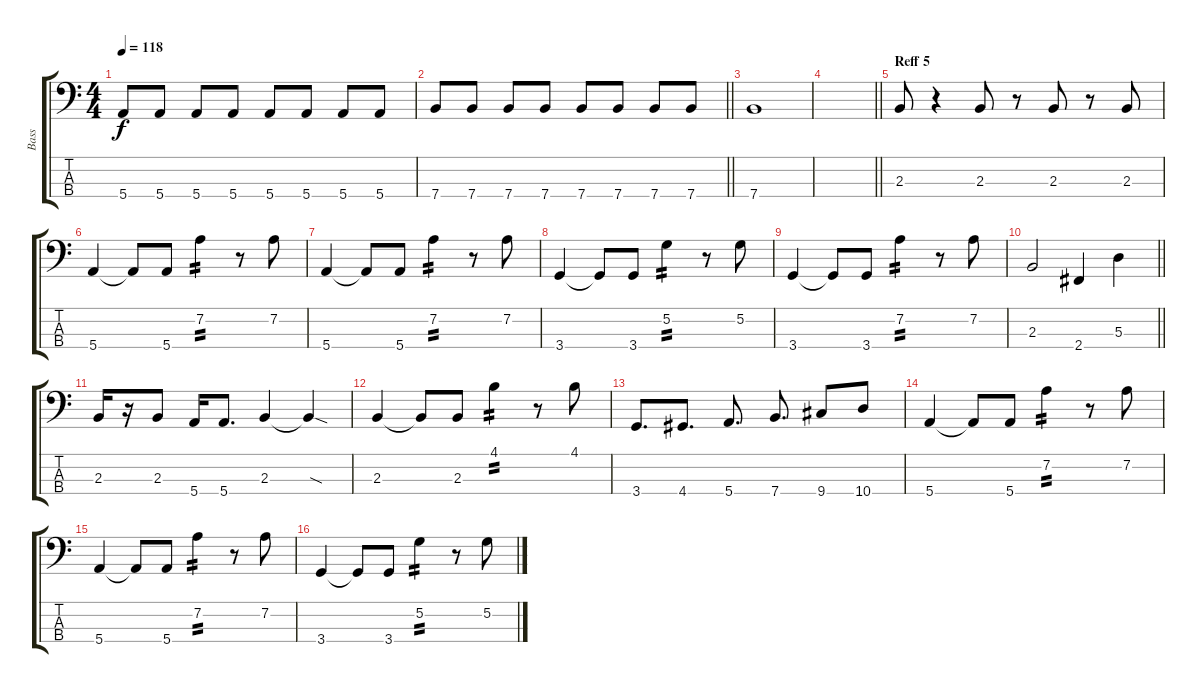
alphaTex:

\track ("Bass" "Bass") {instrument electricbassfinger}
\staff {score tabs}
\tuning (G2 D2 A1 E1) {hide}
\ts (4 4)
\tempo 118
\clef f4
\ks c
5.4.8{dy f} 5.4.8 5.4.8 5.4.8 5.4.8 5.4.8 5.4.8 5.4.8 |
\barLineRight lightlight
7.4.8 7.4.8 7.4.8 7.4.8 7.4.8 7.4.8 7.4.8 7.4.8 |
7.4.1 |
\barLineRight lightlight
|
\section ("" "Reff 5")
2.3.8 r.4 2.3.8 r.8 2.3.8 r.8 2.3.8 |
5.4.4 5.4{t}.8 5.4.8 7.2.4{tp 2} r.8 7.2.8 |
5.4.4 5.4{t}.8 5.4.8 7.2.4{tp 2} r.8 7.2.8 |
3.4.4 3.4{t}.8 3.4.8 5.2.4{tp 2} r.8 5.2.8 |
3.4.4 3.4{t}.8 3.4.8 7.2.4{tp 2} r.8 7.2.8 |
\barLineRight lightlight
2.3.2 2.4.4 5.3.4 |
2.3.16 r.16 2.3.8 5.4.16 5.4.8{d} 2.3.4 2.3{sod t}.4 |
2.3.4 2.3{t}.8 2.3.8 4.1.4{tp 2} r.8 4.1.8 |
3.4.8{d} 4.4.8{d} 5.4.8{d} 7.4.8{d} 9.4.8 10.4.8 |
5.4.4 5.4{t}.8 5.4.8 7.2.4{tp 2} r.8 7.2.8 |
5.4.4 5.4{t}.8 5.4.8 7.2.4{tp 2} r.8 7.2.8 |
3.4.4 3.4{t}.8 3.4.8 5.2.4{tp 2} r.8 5.2.8
